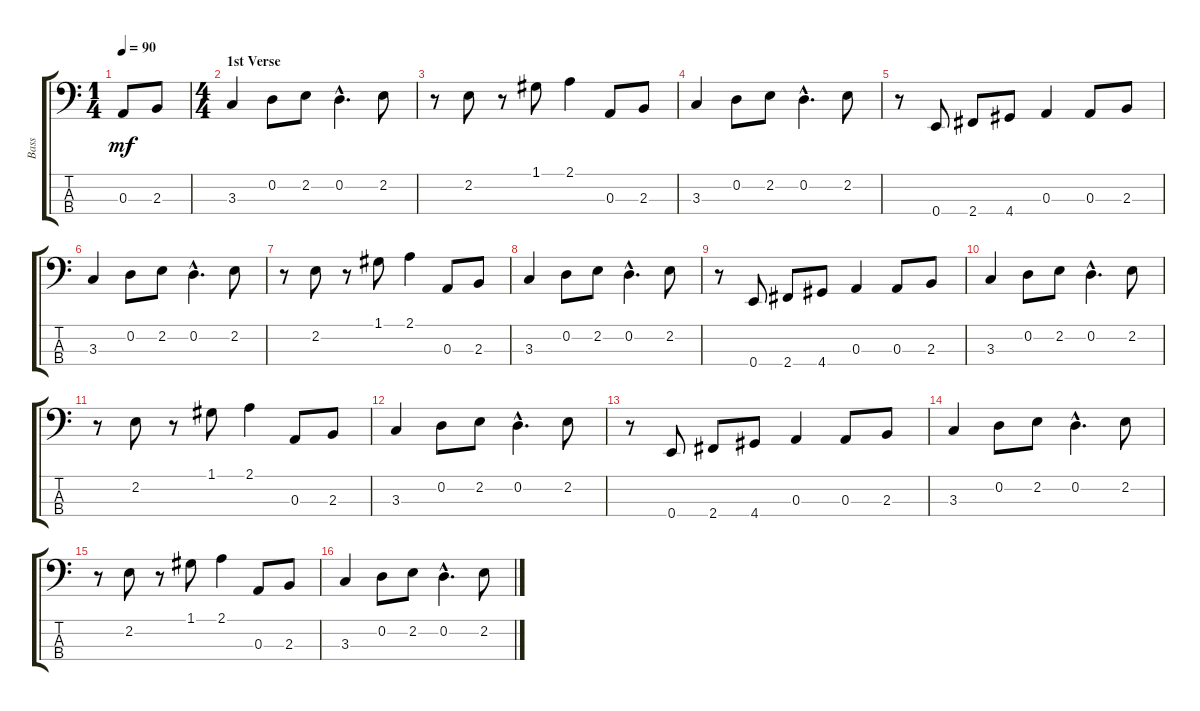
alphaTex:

\track ("Bass" "Bass") {instrument electricbassfinger}
\staff {score tabs}
\tuning (G2 D2 A1 E1) {hide}
\ts (1 4)
\tempo 90
\clef f4
\ks c
0.3.8{dy mf instrument electricbassfinger} 2.3.8 |
\ts (4 4)
\section ("" "1st Verse")
3.3.4 0.2.8 2.2.8 0.2{hac}.4{d} 2.2.8 |
r.8 2.2.8 r.8 1.1.8 2.1.4 0.3.8 2.3.8 |
3.3.4 0.2.8 2.2.8 0.2{hac}.4{d} 2.2.8 |
r.8 0.4.8 2.4.8 4.4.8 0.3.4 0.3.8 2.3.8 |
3.3.4 0.2.8 2.2.8 0.2{hac}.4{d} 2.2.8 |
r.8 2.2.8 r.8 1.1.8 2.1.4 0.3.8 2.3.8 |
3.3.4 0.2.8 2.2.8 0.2{hac}.4{d} 2.2.8 |
r.8 0.4.8 2.4.8 4.4.8 0.3.4 0.3.8 2.3.8 |
3.3.4 0.2.8 2.2.8 0.2{hac}.4{d} 2.2.8 |
r.8 2.2.8 r.8 1.1.8 2.1.4 0.3.8 2.3.8 |
3.3.4 0.2.8 2.2.8 0.2{hac}.4{d} 2.2.8 |
r.8 0.4.8 2.4.8 4.4.8 0.3.4 0.3.8 2.3.8 |
3.3.4 0.2.8 2.2.8 0.2{hac}.4{d} 2.2.8 |
r.8 2.2.8 r.8 1.1.8 2.1.4 0.3.8 2.3.8 |
3.3.4 0.2.8 2.2.8 0.2{hac}.4{d} 2.2.8
